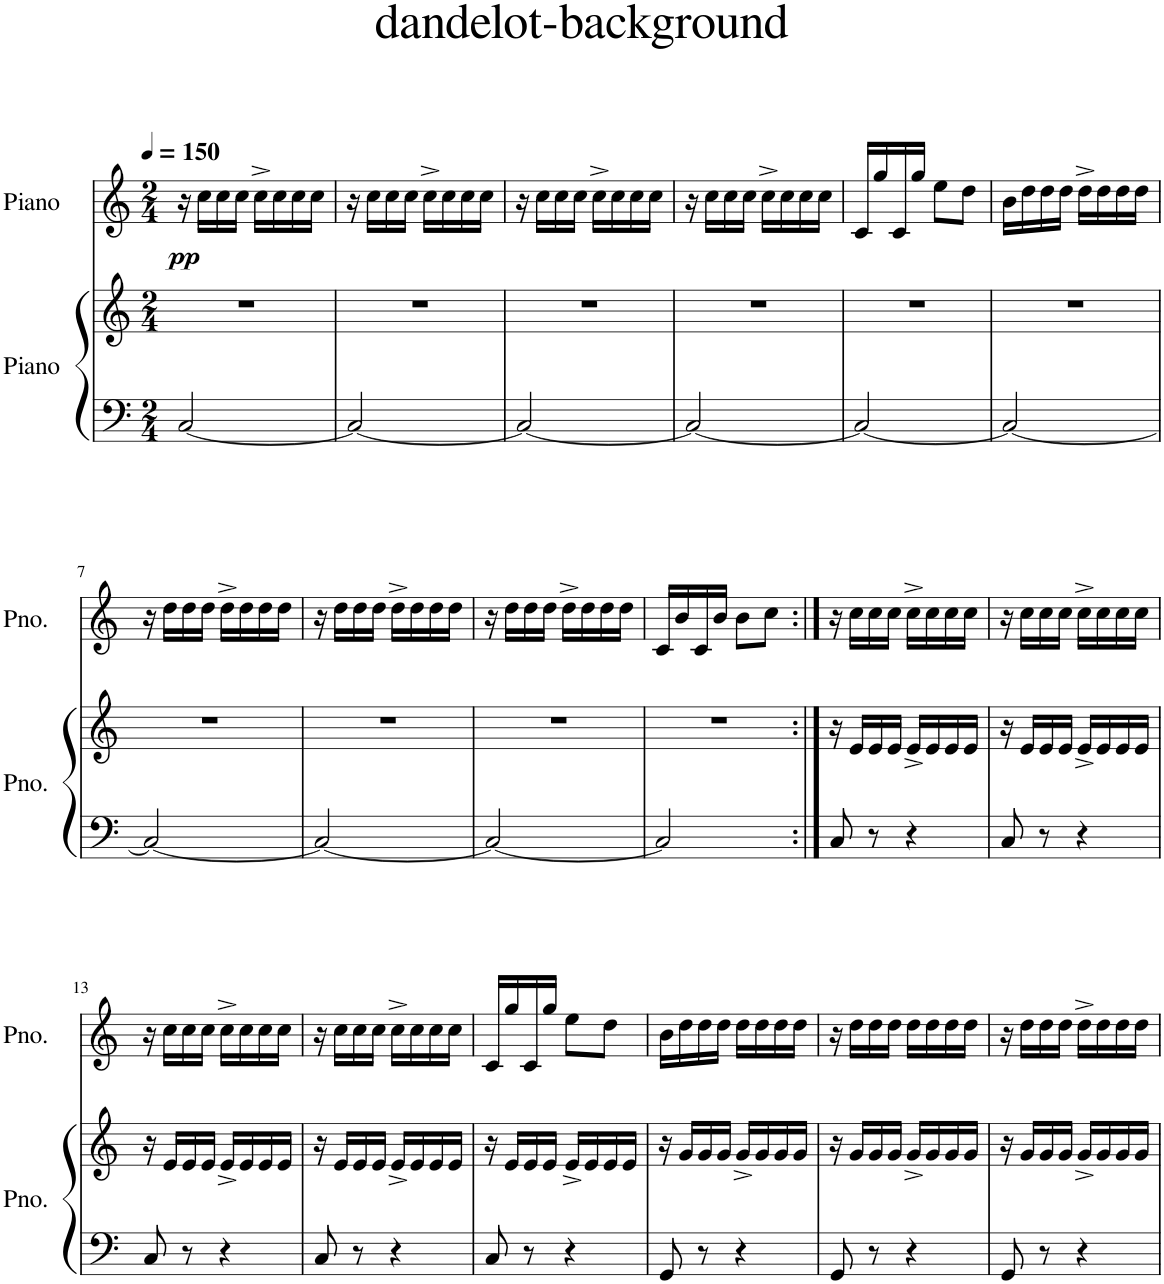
**kern	**kern	**kern	**dynam
*part2	*part2	*part1	*part1
*staff3	*staff2	*staff1	*staff1
*I"Piano	*	*I"Piano	*
*I'Pno.	*	*I'Pno.	*
*clefF4	*clefG2	*clefG2	*
*k[]	*k[]	*k[]	*
*M2/4	*M2/4	*M2/4	*
*MM150	*MM150	*MM150	*
=1	=1	=1	=1
!	!	!	!LO:DY:b
[2C/	2r	16r	pp
.	.	16cc\LL	.
.	.	16cc\	.
.	.	16cc\JJ	.
.	.	16cc^\LL	.
.	.	16cc\	.
.	.	16cc\	.
.	.	16cc\JJ	.
=2	=2	=2	=2
2C/_	2r	16r	.
.	.	16cc\LL	.
.	.	16cc\	.
.	.	16cc\JJ	.
.	.	16cc^\LL	.
.	.	16cc\	.
.	.	16cc\	.
.	.	16cc\JJ	.
=3	=3	=3	=3
2C/_	2r	16r	.
.	.	16cc\LL	.
.	.	16cc\	.
.	.	16cc\JJ	.
.	.	16cc^\LL	.
.	.	16cc\	.
.	.	16cc\	.
.	.	16cc\JJ	.
=4	=4	=4	=4
2C/_	2r	16r	.
.	.	16cc\LL	.
.	.	16cc\	.
.	.	16cc\JJ	.
.	.	16cc^\LL	.
.	.	16cc\	.
.	.	16cc\	.
.	.	16cc\JJ	.
=5	=5	=5	=5
2C/_	2r	16c/LL	.
.	.	16gg/	.
.	.	16c/	.
.	.	16gg/JJ	.
.	.	8ee\L	.
.	.	8dd\J	.
=6	=6	=6	=6
2C/_	2r	16b\LL	.
.	.	16dd\	.
.	.	16dd\	.
.	.	16dd\JJ	.
.	.	16dd^\LL	.
.	.	16dd\	.
.	.	16dd\	.
.	.	16dd\JJ	.
!!LO:LB:g=z
=7	=7	=7	=7
2C/_	2r	16r	.
.	.	16dd\LL	.
.	.	16dd\	.
.	.	16dd\JJ	.
.	.	16dd^\LL	.
.	.	16dd\	.
.	.	16dd\	.
.	.	16dd\JJ	.
=8	=8	=8	=8
2C/_	2r	16r	.
.	.	16dd\LL	.
.	.	16dd\	.
.	.	16dd\JJ	.
.	.	16dd^\LL	.
.	.	16dd\	.
.	.	16dd\	.
.	.	16dd\JJ	.
=9	=9	=9	=9
2C/_	2r	16r	.
.	.	16dd\LL	.
.	.	16dd\	.
.	.	16dd\JJ	.
.	.	16dd^\LL	.
.	.	16dd\	.
.	.	16dd\	.
.	.	16dd\JJ	.
=10	=10	=10	=10
2C/]	2r	16c/LL	.
.	.	16b/	.
.	.	16c/	.
.	.	16b/JJ	.
.	.	8b\L	.
.	.	8cc\J	.
=11:|!	=11:|!	=11:|!	=11:|!
8C/	16r	16r	.
.	16e/LL	16cc\LL	.
8r	16e/	16cc\	.
.	16e/JJ	16cc\JJ	.
4r	16e^/LL	16cc^\LL	.
.	16e/	16cc\	.
.	16e/	16cc\	.
.	16e/JJ	16cc\JJ	.
=12	=12	=12	=12
8C/	16r	16r	.
.	16e/LL	16cc\LL	.
8r	16e/	16cc\	.
.	16e/JJ	16cc\JJ	.
4r	16e^/LL	16cc^\LL	.
.	16e/	16cc\	.
.	16e/	16cc\	.
.	16e/JJ	16cc\JJ	.
!!LO:LB:g=z
=13	=13	=13	=13
8C/	16r	16r	.
.	16e/LL	16cc\LL	.
8r	16e/	16cc\	.
.	16e/JJ	16cc\JJ	.
4r	16e^/LL	16cc^\LL	.
.	16e/	16cc\	.
.	16e/	16cc\	.
.	16e/JJ	16cc\JJ	.
=14	=14	=14	=14
8C/	16r	16r	.
.	16e/LL	16cc\LL	.
8r	16e/	16cc\	.
.	16e/JJ	16cc\JJ	.
4r	16e^/LL	16cc^\LL	.
.	16e/	16cc\	.
.	16e/	16cc\	.
.	16e/JJ	16cc\JJ	.
=15	=15	=15	=15
8C/	16r	16c/LL	.
.	16e/LL	16gg/	.
8r	16e/	16c/	.
.	16e/JJ	16gg/JJ	.
4r	16e^/LL	8ee\L	.
.	16e/	.	.
.	16e/	8dd\J	.
.	16e/JJ	.	.
=16	=16	=16	=16
8GG/	16r	16b\LL	.
.	16g/LL	16dd\	.
8r	16g/	16dd\	.
.	16g/JJ	16dd\JJ	.
4r	16g^/LL	16dd\LL	.
.	16g/	16dd\	.
.	16g/	16dd\	.
.	16g/JJ	16dd\JJ	.
=17	=17	=17	=17
8GG/	16r	16r	.
.	16g/LL	16dd\LL	.
8r	16g/	16dd\	.
.	16g/JJ	16dd\JJ	.
4r	16g^/LL	16dd\LL	.
.	16g/	16dd\	.
.	16g/	16dd\	.
.	16g/JJ	16dd\JJ	.
=18	=18	=18	=18
8GG/	16r	16r	.
.	16g/LL	16dd\LL	.
8r	16g/	16dd\	.
.	16g/JJ	16dd\JJ	.
4r	16g^/LL	16dd^\LL	.
.	16g/	16dd\	.
.	16g/	16dd\	.
.	16g/JJ	16dd\JJ	.
=	=	=	=
*-	*-	*-	*-
